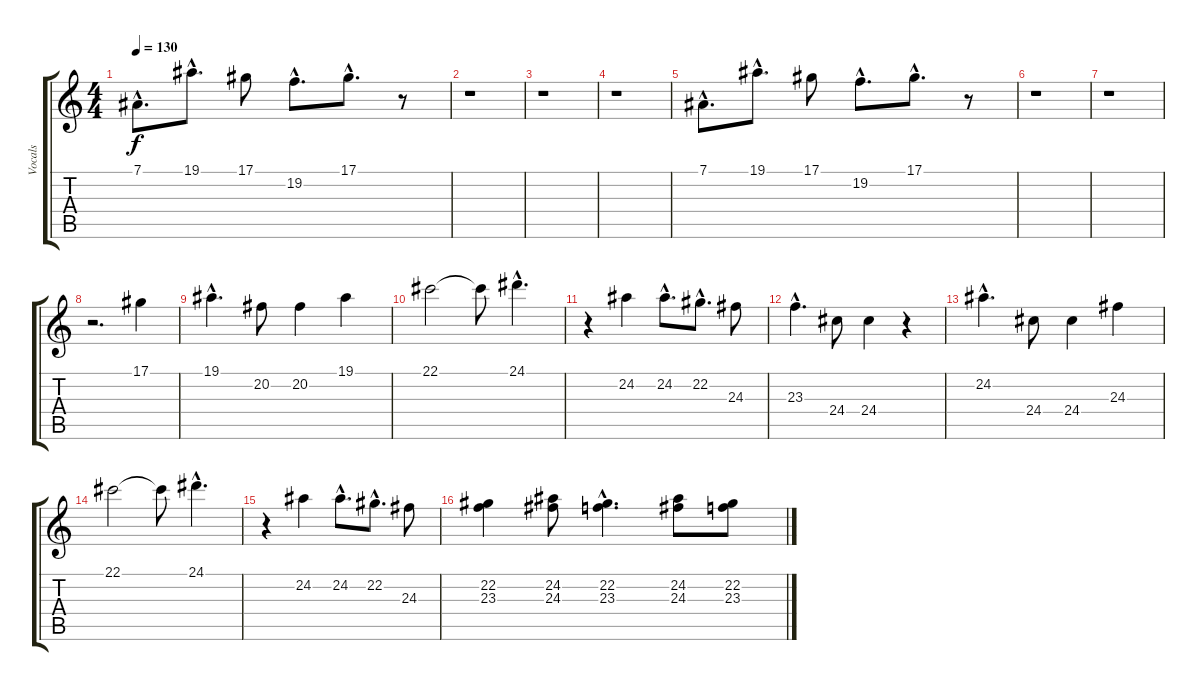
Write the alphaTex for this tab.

\track ("Vocals" "Vocals") {instrument violin}
\staff {score tabs}
\tuning (Eb4 Bb3 Gb3 Db3 Ab2 Eb2) {hide}
\ts (4 4)
\tempo 130
\clef g2
\ks c
7.1{hac}.8{d dy f} 19.1{hac}.8{d} 17.1.8 19.2{hac}.8{d} 17.1{hac}.8{d} r.8 |
r.1 |
r.1 |
r.1 |
7.1{hac}.8{d} 19.1{hac}.8{d} 17.1.8 19.2{hac}.8{d} 17.1{hac}.8{d} r.8 |
r.1 |
r.1 |
r.2{d} 17.1.4 |
19.1{hac}.4{d} 20.2.8 20.2.4 19.1.4 |
22.1.2 22.1{t}.8 24.1{hac}.4{d} |
r.4 24.2.4 24.2{hac}.8{d} 22.2{hac}.8{d} 24.3.8 |
23.3{hac}.4{d} 24.4.8 24.4.4 r.4 |
24.2{hac}.4{d} 24.4.8 24.4.4 24.3.4 |
22.1.2 22.1{t}.8 24.1{hac}.4{d} |
r.4 24.2.4 24.2{hac}.8{d} 22.2{hac}.8{d} 24.3.8 |
(22.2 23.3).4 (24.2 24.3).8 (22.2{hac} 23.3{hac}).4{d} (24.2 24.3).8 (22.2 23.3).8
